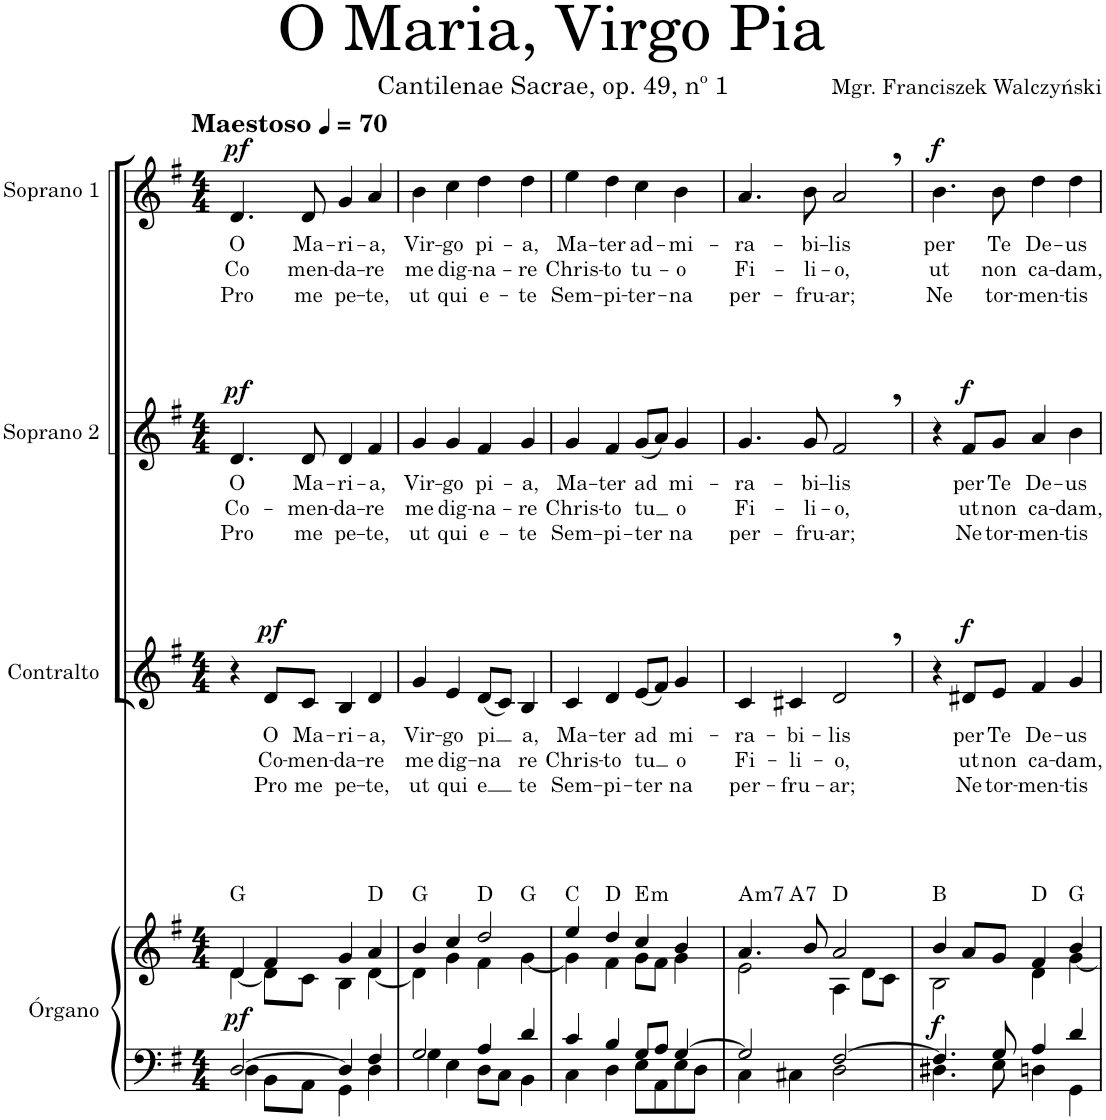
**kern	**kern	**dynam	**harte	**kern	**text	**text	**text	**dynam	**kern	**text	**text	**text	**dynam	**kern	**text	**text	**text	**dynam	**harte
*part4	*part4	*part4	*part4	*part3	*part3	*part3	*part3	*part3	*part2	*part2	*part2	*part2	*part2	*part1	*part1	*part1	*part1	*part1	*part1
*staff5	*staff4	*staff4/5	*	*staff3	*staff3	*staff3	*staff3	*staff3	*staff2	*staff2	*staff2	*staff2	*staff2	*staff1	*staff1	*staff1	*staff1	*staff1	*
*I"Órgano	*	*	*	*I"Contralto	*	*	*	*	*I"Soprano 2	*	*	*	*	*I"Soprano 1	*	*	*	*	*
*	*	*	*	*I'C.	*	*	*	*	*I'S. 2	*	*	*	*	*I'S. 1	*	*	*	*	*
*clefF4	*clefG2	*	*	*clefG2	*	*	*	*	*clefG2	*	*	*	*	*clefG2	*	*	*	*	*
*k[f#]	*k[f#]	*	*	*k[f#]	*	*	*	*	*k[f#]	*	*	*	*	*k[f#]	*	*	*	*	*
*M4/4	*M4/4	*	*	*M4/4	*	*	*	*	*M4/4	*	*	*	*	*M4/4	*	*	*	*	*
*MM70	*MM70	*	*	*MM70	*	*	*	*	*MM70	*	*	*	*	*MM70	*	*	*	*	*
=1	=1	=1	=1	=1	=1	=1	=1	=1	=1	=1	=1	=1	=1	=1	=1	=1	=1	=1	=1
*^	*^	*	*	*	*	*	*	*	*	*	*	*	*	*	*	*	*	*	*
!	!	!	!	!	!	!	!	!	!	!	!	!	!	!	!	!LO:TX:a:B:t=Maestoso	!	!	!	!	!
!	!	!	!	!LO:DY:b	!	!	!	!	!	!	!	!LO:LY:b	!LO:LY:b	!LO:LY:b	!LO:DY:a	!	!LO:LY:b	!LO:LY:b	!LO:LY:b	!LO:DY:a	!
[2D/	4D\	4d/	[4d\	other-dynamics	G:maj	4r	.	.	.	.	4.d/	O	Co-	Pro	other-dynamics	4.d/	O	Co	Pro	other-dynamics	G:maj
!	!	!	!	!	!	!	!LO:LY:b	!LO:LY:b	!LO:LY:b	!LO:DY:a	!	!	!	!	!	!	!	!	!	!	!
.	8BB\L	4f#/	8d\L]	.	.	8d/L	O	Co-	Pro	other-dynamics	.	.	.	.	.	.	.	.	.	.	.
!	!	!	!	!	!	!	!LO:LY:b	!LO:LY:b	!LO:LY:b	!	!	!LO:LY:b	!LO:LY:b	!LO:LY:b	!	!	!LO:LY:b	!LO:LY:b	!LO:LY:b	!	!
.	8AA\J	.	8c\J	.	.	8c/J	Ma-	-men-	me	.	8d/	Ma-	-men-	me	.	8d/	Ma-	-men-	me	.	.
!	!	!	!	!	!	!	!LO:LY:b	!LO:LY:b	!LO:LY:b	!	!	!LO:LY:b	!LO:LY:b	!LO:LY:b	!	!	!LO:LY:b	!LO:LY:b	!LO:LY:b	!	!
4D/]	4GG\	4g/	4B\	.	.	4B/	-ri-	-da-	pe-	.	4d/	-ri-	-da-	pe-	.	4g/	-ri-	-da-	pe-	.	.
!	!	!	!	!	!	!	!LO:LY:b	!LO:LY:b	!LO:LY:b	!	!	!LO:LY:b	!LO:LY:b	!LO:LY:b	!	!	!LO:LY:b	!LO:LY:b	!LO:LY:b	!	!
4F#/	4D\	4a/	[4d\	.	D:maj	4d/	-a,	-re	-te,	.	4f#/	-a,	-re	-te,	.	4a/	-a,	-re	-te,	.	D:maj
=2	=2	=2	=2	=2	=2	=2	=2	=2	=2	=2	=2	=2	=2	=2	=2	=2	=2	=2	=2	=2	=2
!	!	!	!	!	!	!	!LO:LY:b	!LO:LY:b	!LO:LY:b	!	!	!LO:LY:b	!LO:LY:b	!LO:LY:b	!	!	!LO:LY:b	!LO:LY:b	!LO:LY:b	!	!
2G/	4G\	4b/	4d\]	.	G:maj	4g/	Vir-	me	ut	.	4g/	Vir-	me	ut	.	4b\	Vir-	me	ut	.	G:maj
!	!	!	!	!	!	!	!LO:LY:b	!LO:LY:b	!LO:LY:b	!	!	!LO:LY:b	!LO:LY:b	!LO:LY:b	!	!	!LO:LY:b	!LO:LY:b	!LO:LY:b	!	!
.	4E\	4cc/	4g\	.	.	4e/	-go	dig-	qui	.	4g/	-go	dig-	qui	.	4cc\	-go	dig-	qui	.	.
!	!	!	!	!	!	!	!LO:LY:b	!LO:LY:b	!LO:LY:b	!	!	!LO:LY:b	!LO:LY:b	!LO:LY:b	!	!	!LO:LY:b	!LO:LY:b	!LO:LY:b	!	!
4A/	8D\L	2dd/	4f#\	.	D:maj	(8d/L	pi	-na	e	.	4f#/	pi-	-na-	e-	.	4dd\	pi-	-na-	e-	.	D:maj
.	8C\J	.	.	.	.	8c/J)	.	.	.	.	.	.	.	.	.	.	.	.	.	.	.
!	!	!	!	!	!	!	!LO:LY:b	!LO:LY:b	!LO:LY:b	!	!	!LO:LY:b	!LO:LY:b	!LO:LY:b	!	!	!LO:LY:b	!LO:LY:b	!LO:LY:b	!	!
4d/	4BB\	.	[4g\	.	G:maj	4B/	a,	re	te	.	4g/	-a,	-re	-te	.	4dd\	-a,	-re	-te	.	G:maj
=3	=3	=3	=3	=3	=3	=3	=3	=3	=3	=3	=3	=3	=3	=3	=3	=3	=3	=3	=3	=3	=3
!	!	!	!	!	!	!	!LO:LY:b	!LO:LY:b	!LO:LY:b	!	!	!LO:LY:b	!LO:LY:b	!LO:LY:b	!	!	!LO:LY:b	!LO:LY:b	!LO:LY:b	!	!
4c/	4C\	4ee/	4g\]	.	C:maj	4c/	Ma-	Chris-	Sem-	.	4g/	Ma-	Chris-	Sem-	.	4ee\	Ma-	Chris-	Sem-	.	C:maj
!	!	!	!	!	!	!	!LO:LY:b	!LO:LY:b	!LO:LY:b	!	!	!LO:LY:b	!LO:LY:b	!LO:LY:b	!	!	!LO:LY:b	!LO:LY:b	!LO:LY:b	!	!
4B/	4D\	4dd/	4f#\	.	D:maj	4d/	-ter	-to	-pi-	.	4f#/	-ter	-to	-pi-	.	4dd\	-ter	-to	-pi-	.	D:maj
!	!	!	!	!	!LO:H:kt=m	!	!LO:LY:b	!LO:LY:b	!LO:LY:b	!	!	!LO:LY:b	!LO:LY:b	!LO:LY:b	!	!	!LO:LY:b	!LO:LY:b	!LO:LY:b	!	!LO:H:kt=m
8G/L	8E\L	4cc/	8g\L	.	E:min	(8e/L	ad	tu	-ter	.	(8g/L	ad	tu	-ter	.	4cc\	ad-	tu-	-ter-	.	E:min
8A/J	8AA\	.	8f#\J	.	.	8f#/J)	.	.	.	.	8a/J)	.	.	.	.	.	.	.	.	.	.
!	!	!	!	!	!	!	!LO:LY:b	!LO:LY:b	!LO:LY:b	!	!	!LO:LY:b	!LO:LY:b	!LO:LY:b	!	!	!LO:LY:b	!LO:LY:b	!LO:LY:b	!	!
[4G/	8E\	4b/	4g\	.	.	4g/	mi-	o	na	.	4g/	mi-	o	na	.	4b\	-mi-	-o	-na	.	.
.	8D\J	.	.	.	.	.	.	.	.	.	.	.	.	.	.	.	.	.	.	.	.
=4	=4	=4	=4	=4	=4	=4	=4	=4	=4	=4	=4	=4	=4	=4	=4	=4	=4	=4	=4	=4	=4
!	!	!	!	!	!LO:H:kt=m7	!	!LO:LY:b	!LO:LY:b	!LO:LY:b	!	!	!LO:LY:b	!LO:LY:b	!LO:LY:b	!	!	!LO:LY:b	!LO:LY:b	!LO:LY:b	!	!LO:H:kt=m7
*	*	*	*^	*	*	*	*	*	*	*	*	*	*	*	*	*^	*	*	*	*	*
2G/]	4C\	4.a/	2e\	4ryy	.	A:min7	4c/	-ra-	Fi-	per-	.	4.g/	-ra-	Fi-	per-	.	4.a/	4ryy	-ra-	Fi-	per-	.	A:min7
!	!	!	!	!	!	!LO:H:kt=7	!	!LO:LY:b	!LO:LY:b	!LO:LY:b	!	!	!	!	!	!	!	!	!	!	!	!	!LO:H:kt=7
.	4C#X\	.	.	2.ryy	.	A:7	4c#X/	-bi-	-li-	-fru-	.	.	.	.	.	.	.	2.ryy	.	.	.	.	A:7
!	!	!	!	!	!	!	!	!	!	!	!	!	!LO:LY:b	!LO:LY:b	!LO:LY:b	!	!	!	!LO:LY:b	!LO:LY:b	!LO:LY:b	!	!
.	.	8b/	.	.	.	.	.	.	.	.	.	8g/	-bi-	-li-	-fru-	.	8b\	.	-bi-	-li-	-fru-	.	.
!	!	!	!	!	!	!	!	!LO:LY:b	!LO:LY:b	!LO:LY:b	!	!	!LO:LY:b	!LO:LY:b	!LO:LY:b	!	!	!	!LO:LY:b	!LO:LY:b	!LO:LY:b	!	!
[2F#/	2D\	2a/	4A\	.	.	D:maj	2d,/	-lis	-o,	-ar;	.	2f#,/	-lis	-o,	-ar;	.	2a,/	.	-lis	-o,	-ar;	.	D:maj
.	.	.	8d\L	.	.	.	.	.	.	.	.	.	.	.	.	.	.	.	.	.	.	.	.
.	.	.	8c\J	.	.	.	.	.	.	.	.	.	.	.	.	.	.	.	.	.	.	.	.
=5	=5	=5	=5	=5	=5	=5	=5	=5	=5	=5	=5	=5	=5	=5	=5	=5	=5	=5	=5	=5	=5	=5	=5
!	!	!	!	!	!LO:DY:b	!	!	!	!	!	!	!	!	!	!	!	!	!	!LO:LY:b	!LO:LY:b	!LO:LY:b	!LO:DY:a	!
*	*	*	*v	*v	*	*	*	*	*	*	*	*	*	*	*	*	*v	*v	*	*	*	*	*
4.F#/]	4.D#X\	4b/	2B\	f	B:maj	4r	.	.	.	.	4r	.	.	.	.	4.b\	per	ut	Ne	f	B:maj
!	!	!	!	!	!	!	!LO:LY:b	!LO:LY:b	!LO:LY:b	!LO:DY:a	!	!LO:LY:b	!LO:LY:b	!LO:LY:b	!LO:DY:a	!	!	!	!	!	!
.	.	8a/L	.	.	.	8d#X/L	per	ut	Ne	f	8f#/L	per	ut	Ne	f	.	.	.	.	.	.
!	!	!	!	!	!	!	!LO:LY:b	!LO:LY:b	!LO:LY:b	!	!	!LO:LY:b	!LO:LY:b	!LO:LY:b	!	!	!LO:LY:b	!LO:LY:b	!LO:LY:b	!	!
8G/	8E\	8g/J	.	.	.	8e/J	Te	non	tor-	.	8g/J	Te	non	tor-	.	8b\	Te	non	tor-	.	.
!	!	!	!	!	!	!	!LO:LY:b	!LO:LY:b	!LO:LY:b	!	!	!LO:LY:b	!LO:LY:b	!LO:LY:b	!	!	!LO:LY:b	!LO:LY:b	!LO:LY:b	!	!
4A/	4Dn\	4f#/	4d\	.	D:maj	4f#/	De-	ca-	-men-	.	4a/	De-	ca-	-men-	.	4dd\	De-	ca-	-men-	.	D:maj
!	!	!	!	!	!	!	!LO:LY:b	!LO:LY:b	!LO:LY:b	!	!	!LO:LY:b	!LO:LY:b	!LO:LY:b	!	!	!LO:LY:b	!LO:LY:b	!LO:LY:b	!	!
4d/	4GG\	4b/	[4g\	.	G:maj	4g/	-us	-dam,	-tis	.	4b\	-us	-dam,	-tis	.	4dd\	-us	-dam,	-tis	.	G:maj
*v	*v	*	*	*	*	*	*	*	*	*	*	*	*	*	*	*	*	*	*	*	*
*	*v	*v	*	*	*	*	*	*	*	*	*	*	*	*	*	*	*	*	*	*
=	=	=	=	=	=	=	=	=	=	=	=	=	=	=	=	=	=	=	=
*-	*-	*-	*-	*-	*-	*-	*-	*-	*-	*-	*-	*-	*-	*-	*-	*-	*-	*-	*-
